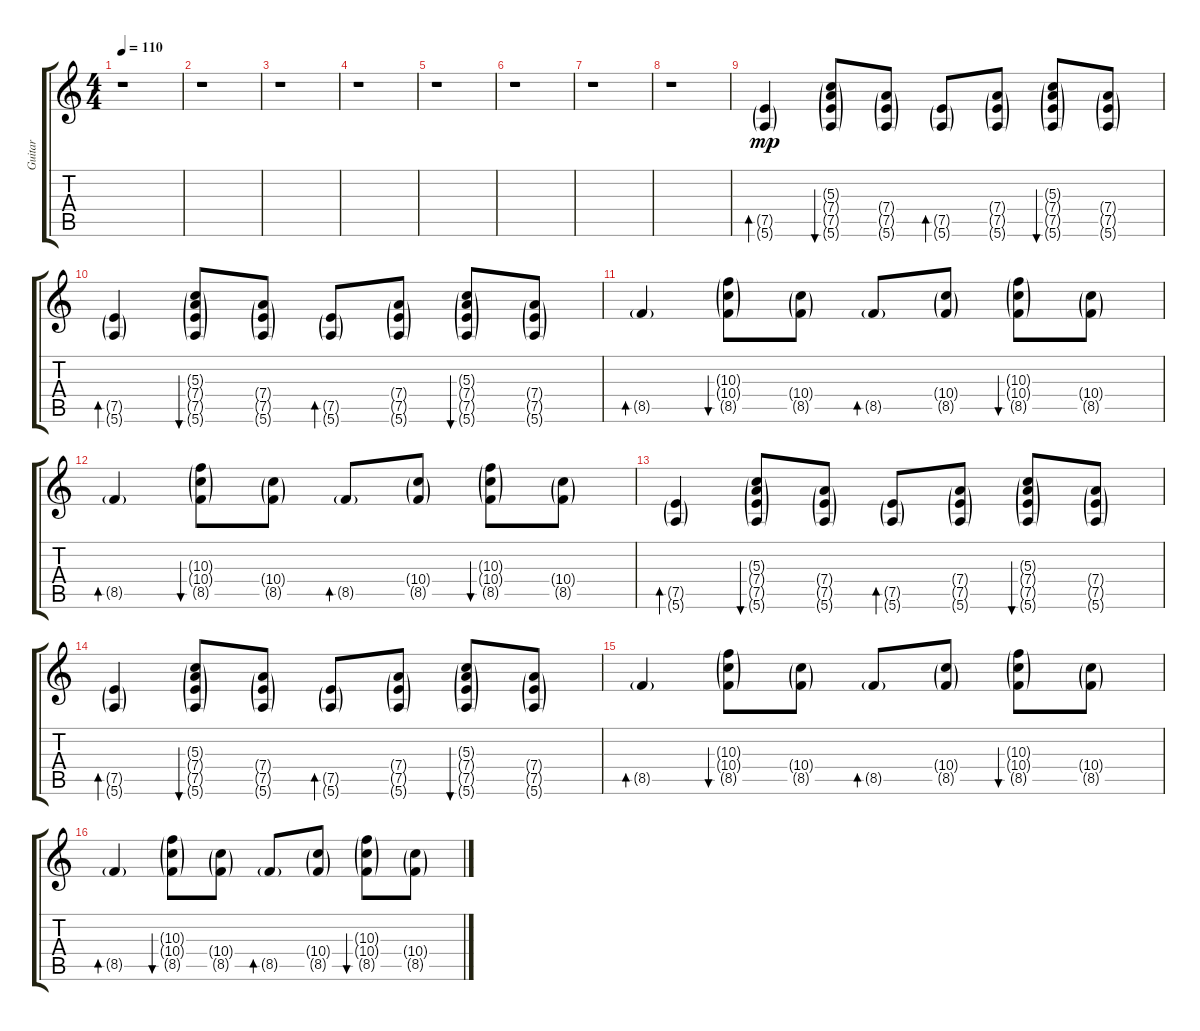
\track ("Guitar" "Guitar") {instrument acousticguitarsteel}
\staff {score tabs}
\tuning (E4 B3 G3 D3 A2 E2) {hide}
\ts (4 4)
\tempo 110
\clef g2
\ks c
r.1{dy mp instrument acousticguitarsteel} |
r.1 |
r.1 |
r.1 |
r.1 |
r.1 |
r.1 |
r.1 |
(7.5{g} 5.6{g}).4{bd 120} (5.3{g} 7.4{g} 7.5{g} 5.6{g}).8{bu 120} (7.4{g} 7.5{g} 5.6{g}).8 (7.5{g} 5.6{g}).8{bd 120} (7.4{g} 7.5{g} 5.6{g}).8 (5.3{g} 7.4{g} 7.5{g} 5.6{g}).8{bu 120} (7.4{g} 7.5{g} 5.6{g}).8 |
(7.5{g} 5.6{g}).4{bd 120} (5.3{g} 7.4{g} 7.5{g} 5.6{g}).8{bu 120} (7.4{g} 7.5{g} 5.6{g}).8 (7.5{g} 5.6{g}).8{bd 120} (7.4{g} 7.5{g} 5.6{g}).8 (5.3{g} 7.4{g} 7.5{g} 5.6{g}).8{bu 120} (7.4{g} 7.5{g} 5.6{g}).8 |
8.5{g}.4{bd 120} (10.3{g} 10.4{g} 8.5{g}).8{bu 120} (10.4{g} 8.5{g}).8 8.5{g}.8{bd 120} (10.4{g} 8.5{g}).8 (10.3{g} 10.4{g} 8.5{g}).8{bu 120} (10.4{g} 8.5{g}).8 |
8.5{g}.4{bd 120} (10.3{g} 10.4{g} 8.5{g}).8{bu 120} (10.4{g} 8.5{g}).8 8.5{g}.8{bd 120} (10.4{g} 8.5{g}).8 (10.3{g} 10.4{g} 8.5{g}).8{bu 120} (10.4{g} 8.5{g}).8 |
(7.5{g} 5.6{g}).4{bd 120} (5.3{g} 7.4{g} 7.5{g} 5.6{g}).8{bu 120} (7.4{g} 7.5{g} 5.6{g}).8 (7.5{g} 5.6{g}).8{bd 120} (7.4{g} 7.5{g} 5.6{g}).8 (5.3{g} 7.4{g} 7.5{g} 5.6{g}).8{bu 120} (7.4{g} 7.5{g} 5.6{g}).8 |
(7.5{g} 5.6{g}).4{bd 120} (5.3{g} 7.4{g} 7.5{g} 5.6{g}).8{bu 120} (7.4{g} 7.5{g} 5.6{g}).8 (7.5{g} 5.6{g}).8{bd 120} (7.4{g} 7.5{g} 5.6{g}).8 (5.3{g} 7.4{g} 7.5{g} 5.6{g}).8{bu 120} (7.4{g} 7.5{g} 5.6{g}).8 |
8.5{g}.4{bd 120} (10.3{g} 10.4{g} 8.5{g}).8{bu 120} (10.4{g} 8.5{g}).8 8.5{g}.8{bd 120} (10.4{g} 8.5{g}).8 (10.3{g} 10.4{g} 8.5{g}).8{bu 120} (10.4{g} 8.5{g}).8 |
8.5{g}.4{bd 120} (10.3{g} 10.4{g} 8.5{g}).8{bu 120} (10.4{g} 8.5{g}).8 8.5{g}.8{bd 120} (10.4{g} 8.5{g}).8 (10.3{g} 10.4{g} 8.5{g}).8{bu 120} (10.4{g} 8.5{g}).8
